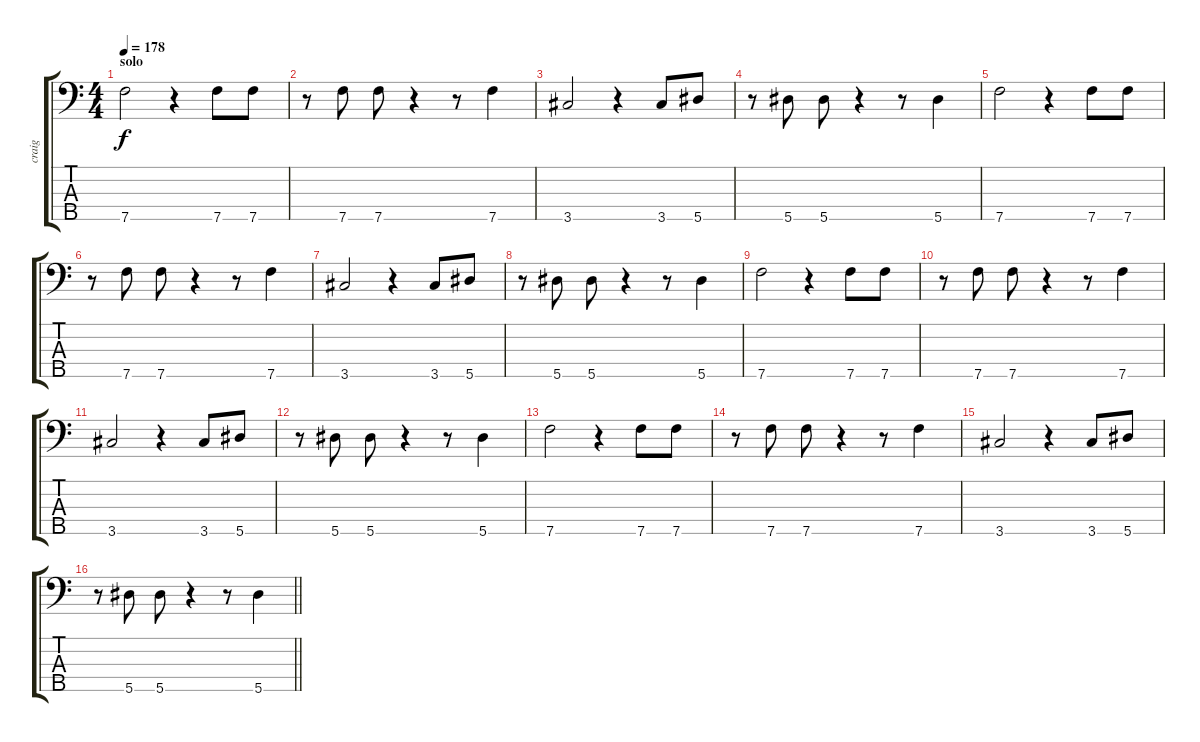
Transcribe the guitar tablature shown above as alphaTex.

\track ("craig" "craig") {solo instrument slapbass1}
\staff {score tabs}
\tuning (G3 Eb3 Bb2 F2 Bb1) {hide}
\ts (4 4)
\section ("" "solo")
\tempo 178
\clef f4
\ks c
7.5.2{dy f} r.4 7.5.8 7.5.8 |
r.8 7.5.8 7.5.8 r.4 r.8 7.5.4 |
3.5.2 r.4 3.5.8 5.5.8 |
r.8 5.5.8 5.5.8 r.4 r.8 5.5.4 |
7.5.2 r.4 7.5.8 7.5.8 |
r.8 7.5.8 7.5.8 r.4 r.8 7.5.4 |
3.5.2 r.4 3.5.8 5.5.8 |
r.8 5.5.8 5.5.8 r.4 r.8 5.5.4 |
7.5.2 r.4 7.5.8 7.5.8 |
r.8 7.5.8 7.5.8 r.4 r.8 7.5.4 |
3.5.2 r.4 3.5.8 5.5.8 |
r.8 5.5.8 5.5.8 r.4 r.8 5.5.4 |
7.5.2 r.4 7.5.8 7.5.8 |
r.8 7.5.8 7.5.8 r.4 r.8 7.5.4 |
3.5.2 r.4 3.5.8 5.5.8 |
\barLineRight lightlight
r.8 5.5.8 5.5.8 r.4 r.8 5.5.4
